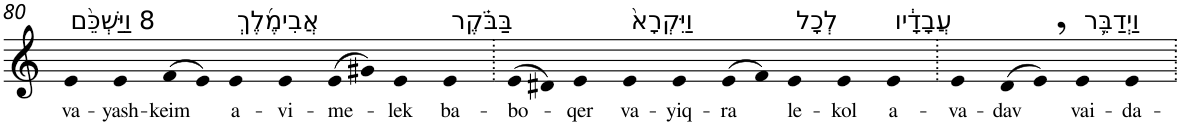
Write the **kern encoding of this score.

**kern	**text
*part1	*part1
*staff1	*staff1
*I"Piano	*
*I'Pno	*
!!LO:PB:g=z
*clefG2	*
*k[]	*
=80	=80
!LO:TX:a:t=8 וַיַּשְׁכֵּ֨ם	!
!	!LO:LY:b
4e	va-
!	!LO:LY:b
4e	-yash-
!	!LO:LY:b
(>8f	-keim
8e)	.
!LO:TX:a:t=אֲבִימֶ֜לֶךְ	!
!	!LO:LY:b
4e	a-
!	!LO:LY:b
4e	-vi-
!	!LO:LY:b
(>8e	-me-
8g#X)	.
!	!LO:LY:b
4e	-lek
!LO:TX:a:t=בַּבֹּ֗קֶר	!
!	!LO:LY:b
4e	ba-
=81.	=81.
!	!LO:LY:b
(>8e	-bo-
8d#X)	.
!	!LO:LY:b
4e	-qer
!LO:TX:a:t=וַיִּקְרָא֙	!
!	!LO:LY:b
4e	va-
!	!LO:LY:b
4e	-yiq-
!	!LO:LY:b
(>8e	-ra
8f)	.
!LO:TX:a:t=לְכָל	!
!	!LO:LY:b
4e	le-
!	!LO:LY:b
4e	-kol
!LO:TX:a:t=עֲבָדָ֔יו	!
!	!LO:LY:b
4e	a-
=82.	=82.
!	!LO:LY:b
4e	-va-
!	!LO:LY:b
(>8d	-dav
8e,)	.
!LO:TX:a:t=וַיְדַבֵּ֛ר	!
!	!LO:LY:b
4e	vai-
!	!LO:LY:b
4e	-da-
=.	=.
*-	*-
